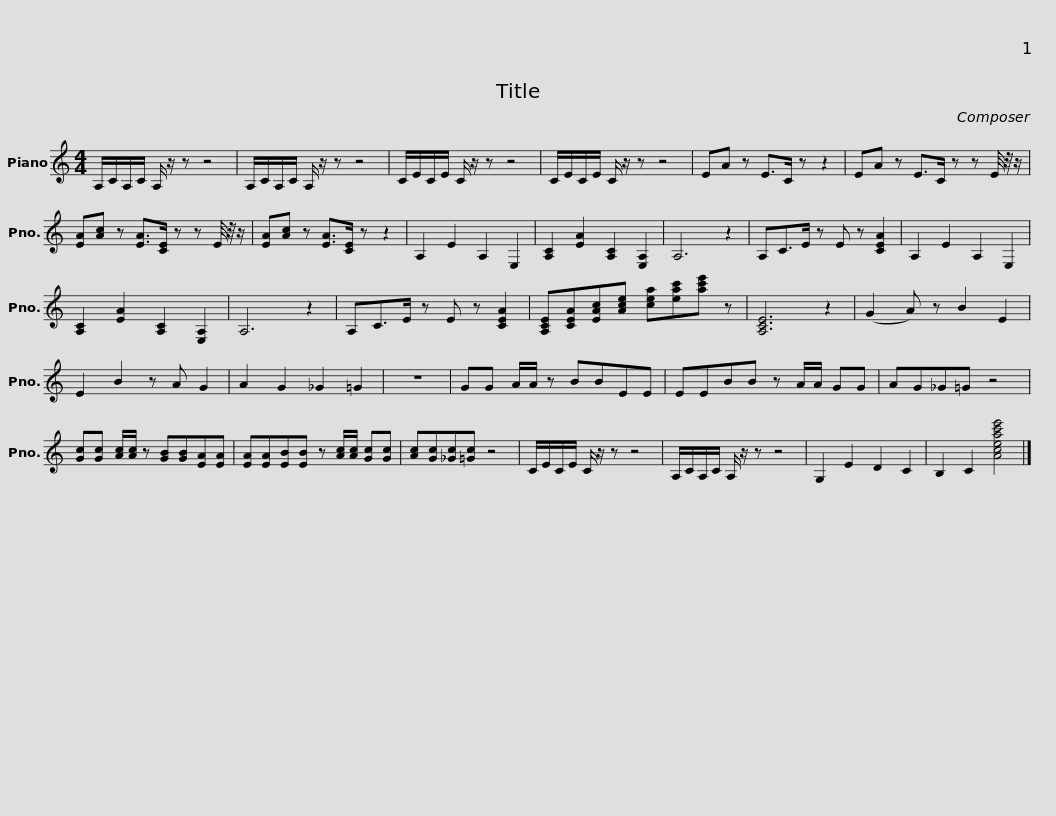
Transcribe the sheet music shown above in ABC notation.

X:1
L:1/8
M:4/4
I:linebreak $
K:C
V:1 treble
V:1
 A,/C/A,/C/ A,/ z/ z z4 | A,/C/A,/C/ A,/ z/ z z4 | C/E/C/E/ C/ z/ z z4 | C/E/C/E/ C/ z/ z z4 |$ EA z E>C z z2 | %5
 EA z E>C z z E/4 z/4 z/ | [EA][Ac] z [EA]>[CE] z z E/4 z/4 z/ | [EA][Ac] z [EA]>[CE] z z2 |$ A,2 E2 A,2 E,2 | [A,C]2 [EA]2 [A,C]2 [E,A,]2 | %10
 A,6 z2 | A,C>E z E z [CEA]2 |$ A,2 E2 A,2 E,2 | [A,C]2 [EA]2 [A,C]2 [E,A,]2 | A,6 z2 | %15
 A,C>E z E z [CEA]2 |$ [A,CE][CEA][EAc][Ace] [cea][eac'][ac'e'] z | [A,CE]6 z2 | (G2 A) z B2 E2 | E2 B2 z A G2 |$ %20
 A2 G2 _G2 =G2 | z8 | GG A/A/ z BBEE | EEBB z A/A/ GG |$ AG_G=G z4 | %25
 [Gc][Gc] [Ac]/[Ac]/ z [GB][GB][EA][EA] | [EA][EA][EB][EB] z [Ac]/[Ac]/ [Gc][Gc] | [Ac][Gc][_Gc][=Gc] z4 |$ C/E/C/E/ C/ z/ z z4 | A,/C/A,/C/ A,/ z/ z z4 | %30
 G,2 E2 D2 C2 | B,2 C2 [Aceac'e']4 |] %32
